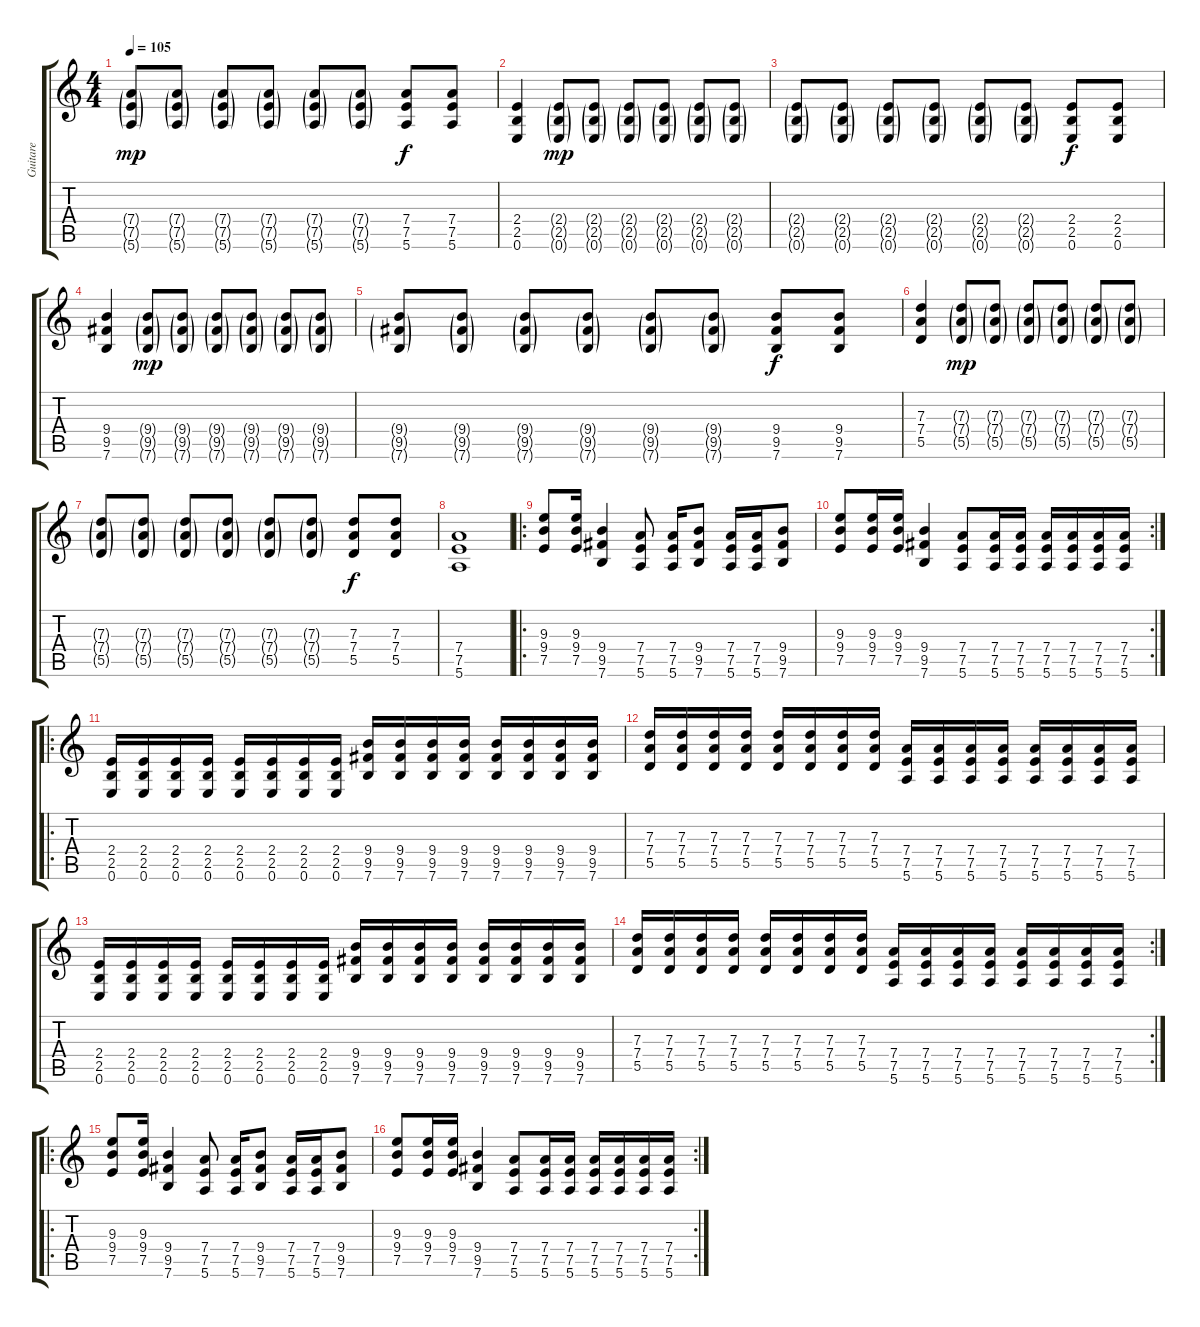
\track ("Guitare" "Guitare") {instrument distortionguitar}
\staff {score tabs}
\tuning (E4 B3 G3 D3 A2 E2) {hide}
\ts (4 4)
\tempo 105
\clef g2
\ks c
(7.4{g} 7.5{g} 5.6{g}).8{dy mp} (7.4{g} 7.5{g} 5.6{g}).8 (7.4{g} 7.5{g} 5.6{g}).8 (7.4{g} 7.5{g} 5.6{g}).8 (7.4{g} 7.5{g} 5.6{g}).8 (7.4{g} 7.5{g} 5.6{g}).8 (7.4 7.5 5.6).8{dy f} (7.4 7.5 5.6).8 |
(2.4 2.5 0.6).4 (2.4{g} 2.5{g} 0.6{g}).8{dy mp} (2.4{g} 2.5{g} 0.6{g}).8 (2.4{g} 2.5{g} 0.6{g}).8 (2.4{g} 2.5{g} 0.6{g}).8 (2.4{g} 2.5{g} 0.6{g}).8 (2.4{g} 2.5{g} 0.6{g}).8 |
(2.4{g} 2.5{g} 0.6{g}).8 (2.4{g} 2.5{g} 0.6{g}).8 (2.4{g} 2.5{g} 0.6{g}).8 (2.4{g} 2.5{g} 0.6{g}).8 (2.4{g} 2.5{g} 0.6{g}).8 (2.4{g} 2.5{g} 0.6{g}).8 (2.4 2.5 0.6).8{dy f} (2.4 2.5 0.6).8 |
(9.4 9.5 7.6).4 (9.4{g} 9.5{g} 7.6{g}).8{dy mp} (9.4{g} 9.5{g} 7.6{g}).8 (9.4{g} 9.5{g} 7.6{g}).8 (9.4{g} 9.5{g} 7.6{g}).8 (9.4{g} 9.5{g} 7.6{g}).8 (9.4{g} 9.5{g} 7.6{g}).8 |
(9.4{g} 9.5{g} 7.6{g}).8 (9.4{g} 9.5{g} 7.6{g}).8 (9.4{g} 9.5{g} 7.6{g}).8 (9.4{g} 9.5{g} 7.6{g}).8 (9.4{g} 9.5{g} 7.6{g}).8 (9.4{g} 9.5{g} 7.6{g}).8 (9.4 9.5 7.6).8{dy f} (9.4 9.5 7.6).8 |
(7.3 7.4 5.5).4 (7.3{g} 7.4{g} 5.5{g}).8{dy mp} (7.3{g} 7.4{g} 5.5{g}).8 (7.3{g} 7.4{g} 5.5{g}).8 (7.3{g} 7.4{g} 5.5{g}).8 (7.3{g} 7.4{g} 5.5{g}).8 (7.3{g} 7.4{g} 5.5{g}).8 |
(7.3{g} 7.4{g} 5.5{g}).8 (7.3{g} 7.4{g} 5.5{g}).8 (7.3{g} 7.4{g} 5.5{g}).8 (7.3{g} 7.4{g} 5.5{g}).8 (7.3{g} 7.4{g} 5.5{g}).8 (7.3{g} 7.4{g} 5.5{g}).8 (7.3 7.4 5.5).8{dy f} (7.3 7.4 5.5).8 |
(7.4 7.5 5.6).1 |
\ro
(9.3 9.4 7.5).8 (9.3 9.4 7.5).16 (9.4 9.5 7.6).4 (7.4 7.5 5.6).8 (7.4 7.5 5.6).16 (9.4 9.5 7.6).8 (7.4 7.5 5.6).16 (7.4 7.5 5.6).16 (9.4 9.5 7.6).8 |
\rc 2
(9.3 9.4 7.5).8 (9.3 9.4 7.5).16 (9.3 9.4 7.5).16 (9.4 9.5 7.6).4 (7.4 7.5 5.6).8 (7.4 7.5 5.6).16 (7.4 7.5 5.6).16 (7.4 7.5 5.6).16 (7.4 7.5 5.6).16 (7.4 7.5 5.6).16 (7.4 7.5 5.6).16 |
\ro
(2.4 2.5 0.6).16 (2.4 2.5 0.6).16 (2.4 2.5 0.6).16 (2.4 2.5 0.6).16 (2.4 2.5 0.6).16 (2.4 2.5 0.6).16 (2.4 2.5 0.6).16 (2.4 2.5 0.6).16 (9.4 9.5 7.6).16 (9.4 9.5 7.6).16 (9.4 9.5 7.6).16 (9.4 9.5 7.6).16 (9.4 9.5 7.6).16 (9.4 9.5 7.6).16 (9.4 9.5 7.6).16 (9.4 9.5 7.6).16 |
(7.3 7.4 5.5).16 (7.3 7.4 5.5).16 (7.3 7.4 5.5).16 (7.3 7.4 5.5).16 (7.3 7.4 5.5).16 (7.3 7.4 5.5).16 (7.3 7.4 5.5).16 (7.3 7.4 5.5).16 (7.4 7.5 5.6).16 (7.4 7.5 5.6).16 (7.4 7.5 5.6).16 (7.4 7.5 5.6).16 (7.4 7.5 5.6).16 (7.4 7.5 5.6).16 (7.4 7.5 5.6).16 (7.4 7.5 5.6).16 |
(2.4 2.5 0.6).16 (2.4 2.5 0.6).16 (2.4 2.5 0.6).16 (2.4 2.5 0.6).16 (2.4 2.5 0.6).16 (2.4 2.5 0.6).16 (2.4 2.5 0.6).16 (2.4 2.5 0.6).16 (9.4 9.5 7.6).16 (9.4 9.5 7.6).16 (9.4 9.5 7.6).16 (9.4 9.5 7.6).16 (9.4 9.5 7.6).16 (9.4 9.5 7.6).16 (9.4 9.5 7.6).16 (9.4 9.5 7.6).16 |
\rc 2
(7.3 7.4 5.5).16 (7.3 7.4 5.5).16 (7.3 7.4 5.5).16 (7.3 7.4 5.5).16 (7.3 7.4 5.5).16 (7.3 7.4 5.5).16 (7.3 7.4 5.5).16 (7.3 7.4 5.5).16 (7.4 7.5 5.6).16 (7.4 7.5 5.6).16 (7.4 7.5 5.6).16 (7.4 7.5 5.6).16 (7.4 7.5 5.6).16 (7.4 7.5 5.6).16 (7.4 7.5 5.6).16 (7.4 7.5 5.6).16 |
\ro
(9.3 9.4 7.5).8 (9.3 9.4 7.5).16 (9.4 9.5 7.6).4 (7.4 7.5 5.6).8 (7.4 7.5 5.6).16 (9.4 9.5 7.6).8 (7.4 7.5 5.6).16 (7.4 7.5 5.6).16 (9.4 9.5 7.6).8 |
\rc 2
(9.3 9.4 7.5).8 (9.3 9.4 7.5).16 (9.3 9.4 7.5).16 (9.4 9.5 7.6).4 (7.4 7.5 5.6).8 (7.4 7.5 5.6).16 (7.4 7.5 5.6).16 (7.4 7.5 5.6).16 (7.4 7.5 5.6).16 (7.4 7.5 5.6).16 (7.4 7.5 5.6).16
